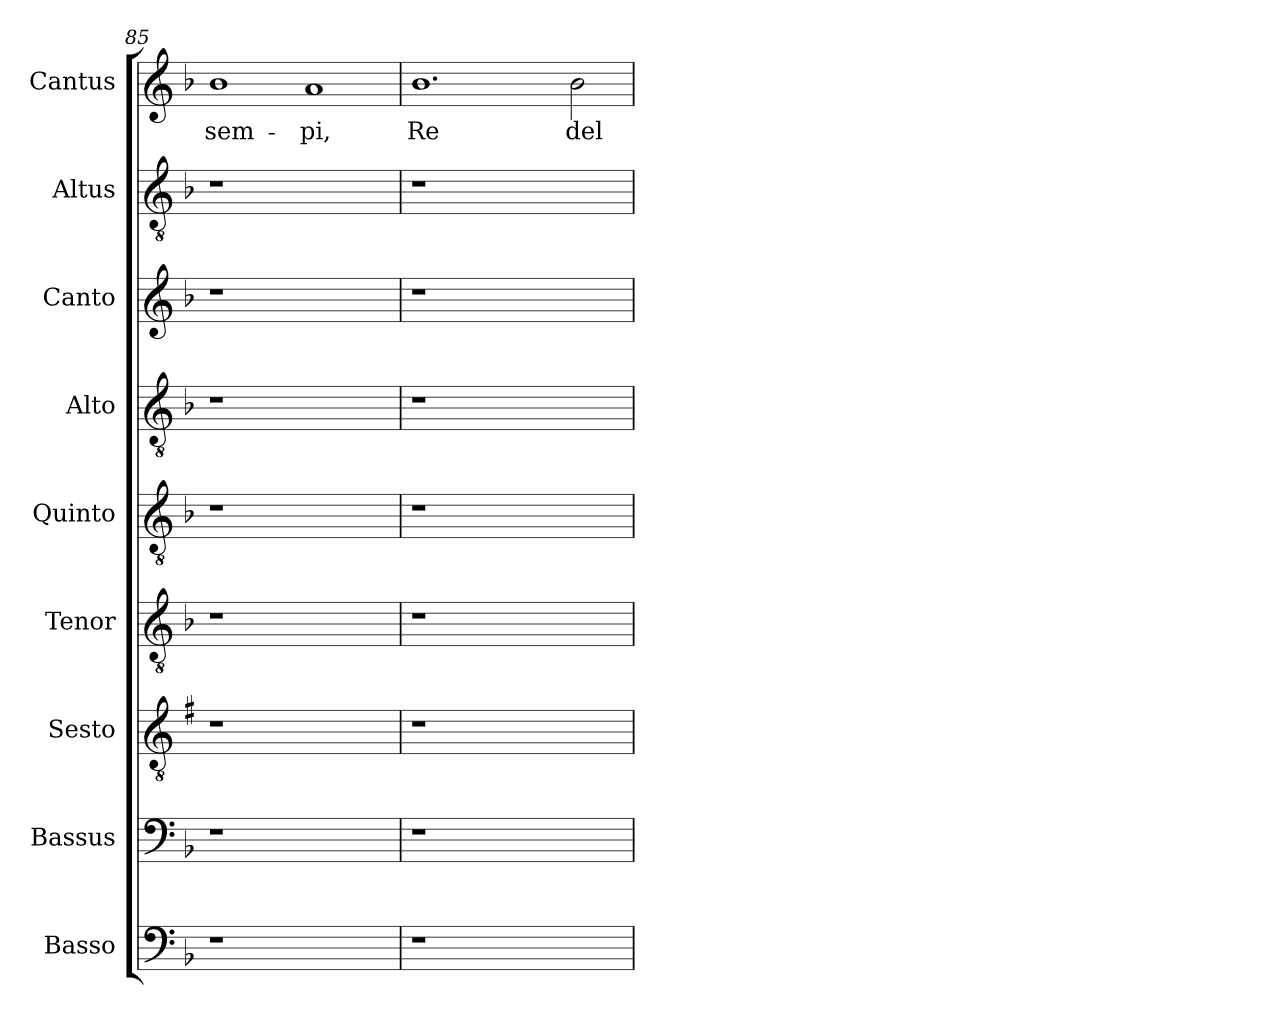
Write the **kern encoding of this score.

**kern	**kern	**kern	**kern	**kern	**kern	**kern	**kern	**kern	**text
*part9	*part8	*part7	*part6	*part5	*part4	*part3	*part2	*part1	*part1
*staff9	*staff8	*staff7	*staff6	*staff5	*staff4	*staff3	*staff2	*staff1	*staff1
*I"Basso	*I"Bassus	*I"Sesto	*I"Tenor	*I"Quinto	*I"Alto	*I"Canto	*I"Altus	*I"Cantus	*
*	*	*I'Sesto	*I'Tenor	*I'Quinto	*I'Alto	*I'Canto	*I'Altus	*I'Cantus	*
*clefF4	*clefF4	*clefGv2	*clefGv2	*clefGv2	*clefGv2	*clefG2	*clefGv2	*clefG2	*
*k[b-]	*k[b-]	*k[f#]	*k[b-]	*k[b-]	*k[b-]	*k[b-]	*k[b-]	*k[b-]	*
*F:	*F:	*G:	*F:	*F:	*F:	*F:	*F:	*F:	*
=85	=85	=85	=85	=85	=85	=85	=85	=85	=85
!	!	!	!	!	!	!	!	!	!LO:LY:b
1r	1r	1r	1r	1r	1r	1r	1r	1b-	-sem-
!	!	!	!	!	!	!	!	!	!LO:LY:b
1ryy	1ryy	1ryy	1ryy	1ryy	1ryy	1ryy	1ryy	1a	-pi,
!!LO:LB:g=z
=86	=86	=86	=86	=86	=86	=86	=86	=86	=86
!	!	!	!	!	!	!	!	!	!LO:LY:b
1r	1r	1r	1r	1r	1r	1r	1r	1.b-	Re
1ryy	1ryy	1ryy	1ryy	1ryy	1ryy	1ryy	1ryy	.	.
!	!	!	!	!	!	!	!	!	!LO:LY:b
.	.	.	.	.	.	.	.	2b-\	del
=	=	=	=	=	=	=	=	=	=
*-	*-	*-	*-	*-	*-	*-	*-	*-	*-
